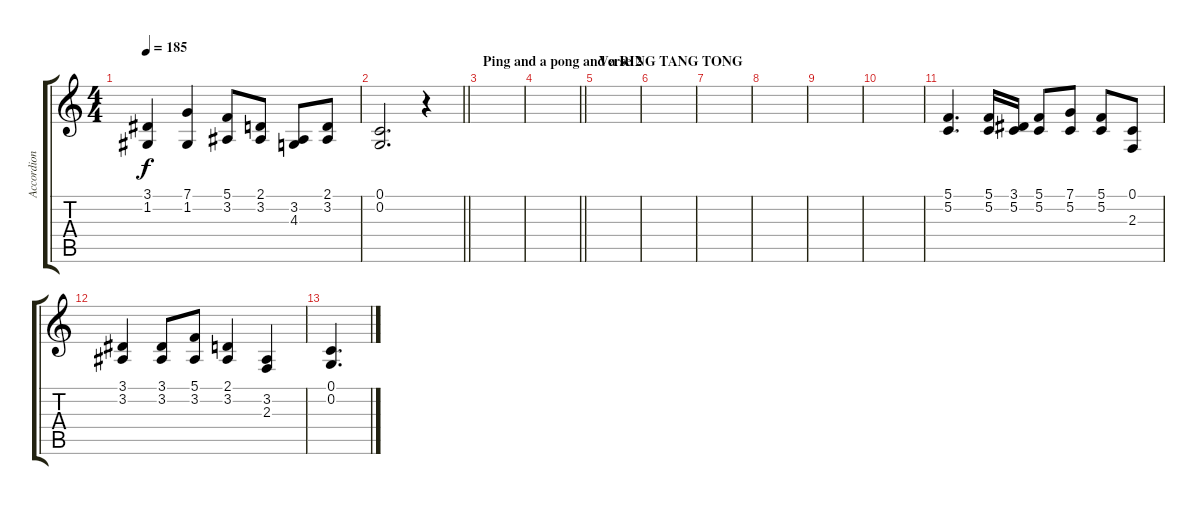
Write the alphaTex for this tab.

\track ("Accordion" "Accordion") {instrument accordion}
\staff {score tabs}
\tuning (C4 G3 Eb3 Bb2 F2 C2) {hide}
\ts (4 4)
\tempo 185
\clef g2
\ks c
(3.1 1.2).4{dy f} (7.1 1.2).4 (5.1 3.2).8 (2.1 3.2).8 (3.2 4.3).8 (2.1 3.2).8 |
\barLineRight lightlight
(0.1 0.2).2{d} r.4 |
\section ("" "Ping and a pong and a RING TANG TONG")
|
\barLineRight lightlight
|
\section ("" "Verse 2")
|
|
|
|
|
|
(5.1 5.2).4{d} (5.1 5.2).16 (3.1 5.2).16 (5.1 5.2).8 (7.1 5.2).8 (5.1 5.2).8 (0.1 2.3).8 |
(3.1 3.2).4 (3.1 3.2).8 (5.1 3.2).8 (2.1 3.2).4 (3.2 2.3).4 |
(0.1 0.2).4{d}
